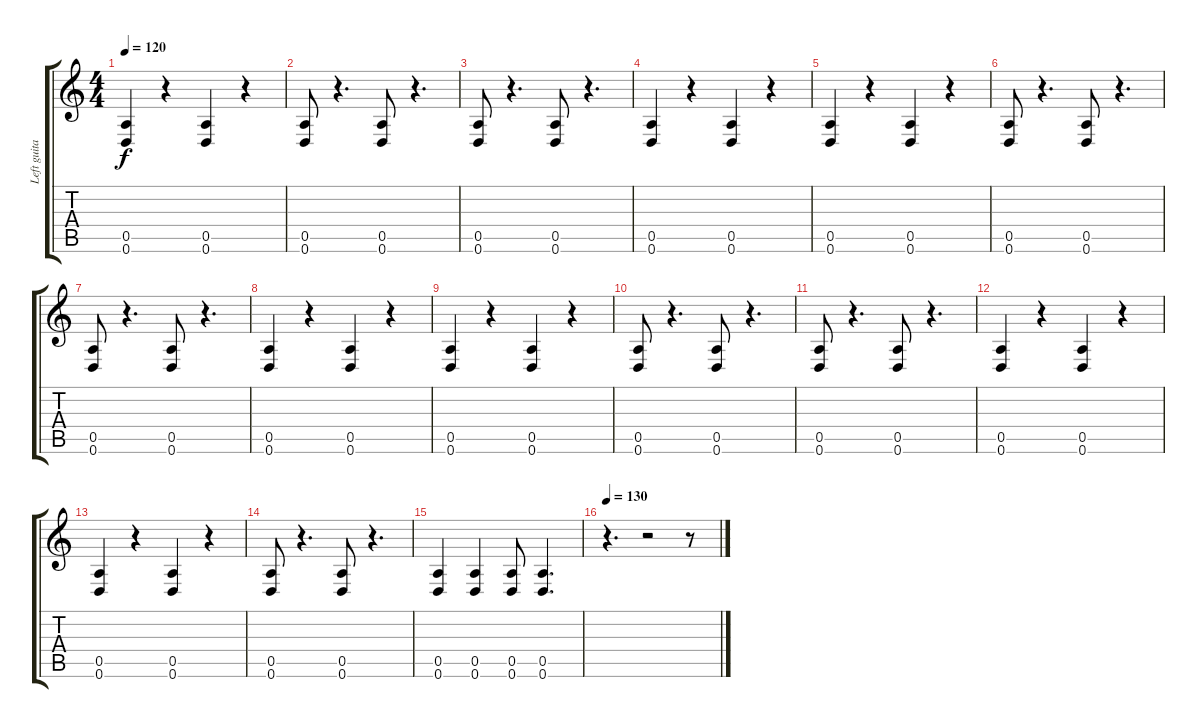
\track ("Left guitar" "Left guita") {instrument distortionguitar}
\staff {score tabs}
\tuning (E4 B3 G3 D3 A2 D2) {hide}
\ts (4 4)
\tempo 120
\clef g2
\ks c
(0.5 0.6).4{dy f} r.4 (0.5 0.6).4 r.4 |
(0.5 0.6).8 r.4{d} (0.5 0.6).8 r.4{d} |
(0.5 0.6).8 r.4{d} (0.5 0.6).8 r.4{d} |
(0.5 0.6).4 r.4 (0.5 0.6).4 r.4 |
(0.5 0.6).4 r.4 (0.5 0.6).4 r.4 |
(0.5 0.6).8 r.4{d} (0.5 0.6).8 r.4{d} |
(0.5 0.6).8 r.4{d} (0.5 0.6).8 r.4{d} |
(0.5 0.6).4 r.4 (0.5 0.6).4 r.4 |
(0.5 0.6).4 r.4 (0.5 0.6).4 r.4 |
(0.5 0.6).8 r.4{d} (0.5 0.6).8 r.4{d} |
(0.5 0.6).8 r.4{d} (0.5 0.6).8 r.4{d} |
(0.5 0.6).4 r.4 (0.5 0.6).4 r.4 |
(0.5 0.6).4 r.4 (0.5 0.6).4 r.4 |
(0.5 0.6).8 r.4{d} (0.5 0.6).8 r.4{d} |
(0.5 0.6).4 (0.5 0.6).4 (0.5 0.6).8 (0.5 0.6).4{d} |
\tempo 130
r.4{d} r.2 r.8
